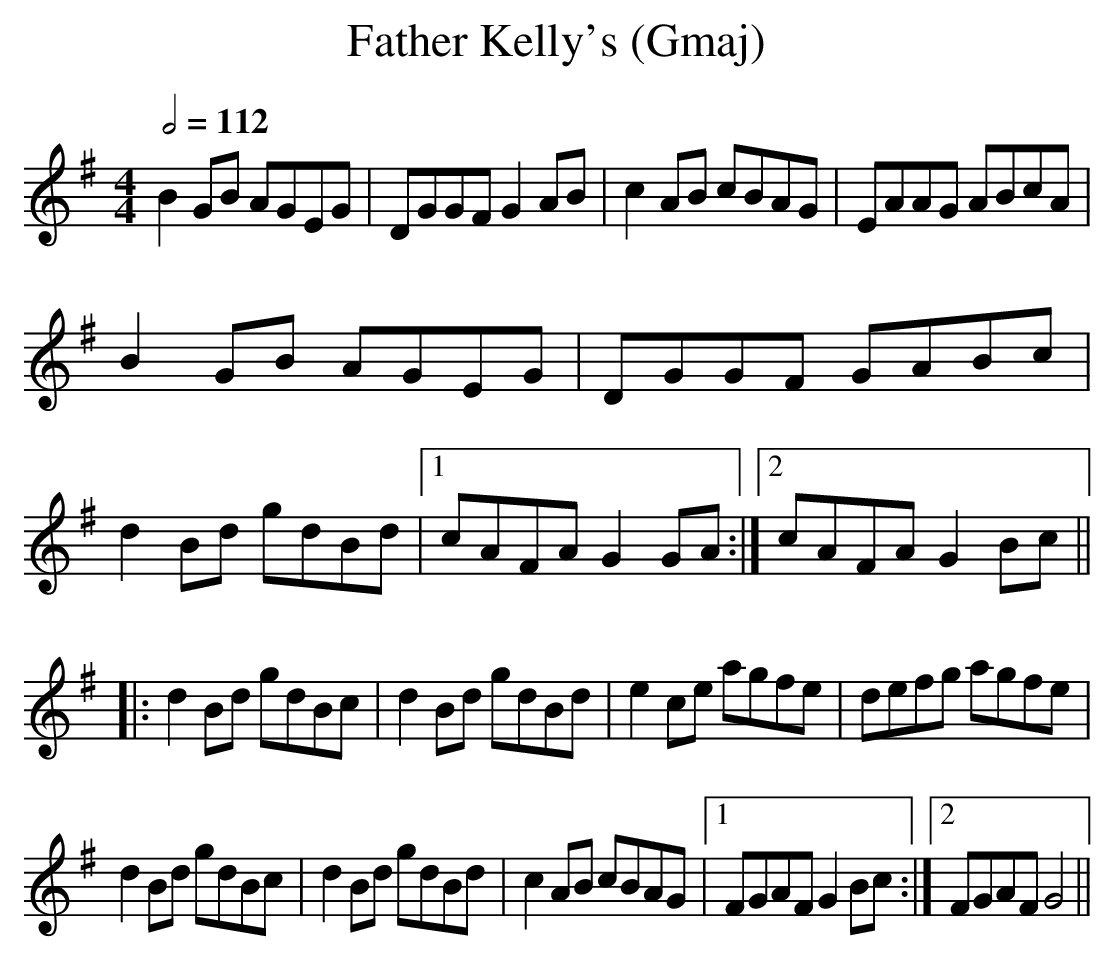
X:1
T:Father Kelly's (Gmaj)
Q:1/2=112
M:4/4
L:1/8
K:Gmaj
B2GB AGEG|DGGF G2AB|c2AB cBAG|EAAG ABcA|
B2GB AGEG|DGGF GABc|d2Bd gdBd|1 cAFA G2GA:|2 cAFA G2Bc||
|:d2Bd gdBc|d2Bd gdBd|e2ce agfe|defg agfe|
d2Bd gdBc|d2Bd gdBd|c2AB cBAG|1 FGAF G2Bc:|2 FGAF G4||
